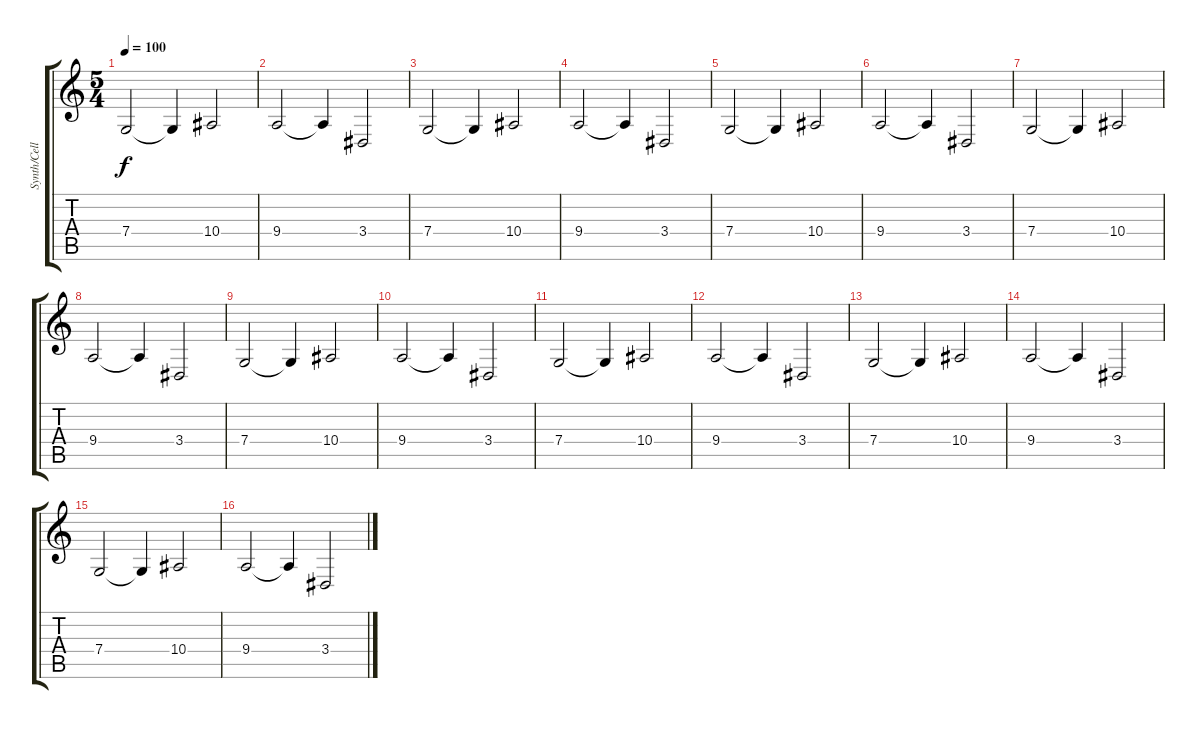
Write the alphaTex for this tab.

\track ("Synth/Cello 1" "Synth/Cell") {instrument stringensemble2}
\staff {score tabs}
\tuning (D4 A3 F3 C3 G2 D2) {hide}
\ts (5 4)
\tempo 100
\clef g2
\ks c
7.4.2{dy f} 7.4{t}.4 10.4.2 |
9.4.2 9.4{t}.4 3.4.2 |
7.4.2 7.4{t}.4 10.4.2 |
9.4.2 9.4{t}.4 3.4.2 |
7.4.2 7.4{t}.4 10.4.2 |
9.4.2 9.4{t}.4 3.4.2 |
7.4.2 7.4{t}.4 10.4.2 |
9.4.2 9.4{t}.4 3.4.2 |
7.4.2 7.4{t}.4 10.4.2 |
9.4.2 9.4{t}.4 3.4.2 |
7.4.2 7.4{t}.4 10.4.2 |
9.4.2{volume 10} 9.4{t}.4 3.4.2 |
7.4.2 7.4{t}.4 10.4.2 |
9.4.2 9.4{t}.4 3.4.2 |
7.4.2 7.4{t}.4 10.4.2 |
9.4.2 9.4{t}.4 3.4.2
